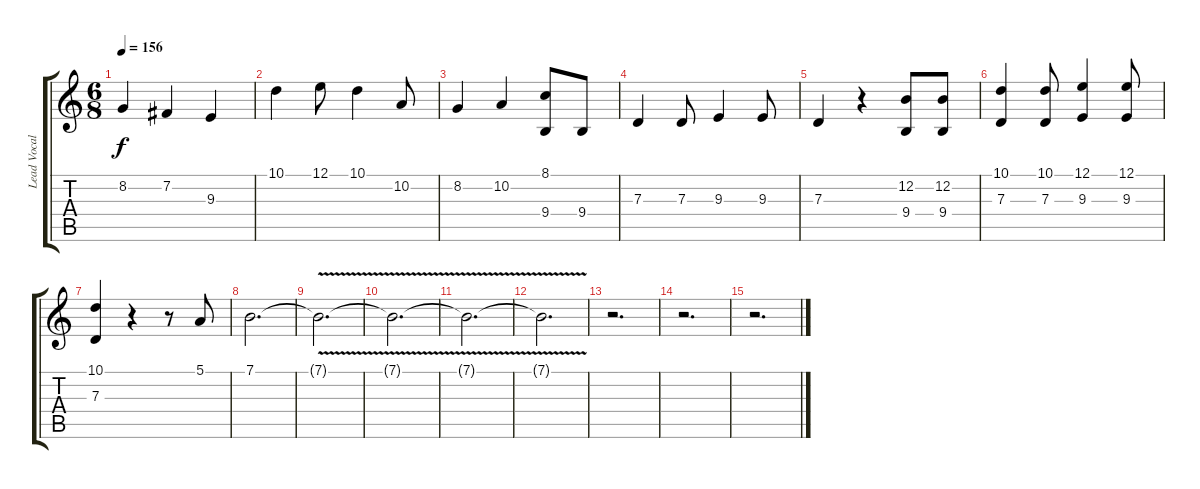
\track ("Lead Vocals" "Lead Vocal") {instrument tenorsax}
\staff {score tabs}
\tuning (E4 B3 G3 D3 A2 E2) {hide}
\ts (6 8)
\tempo 156
\clef g2
\ks c
8.2.4{dy f} 7.2.4 9.3.4 |
10.1.4 12.1.8 10.1.4 10.2.8 |
8.2.4 10.2.4 (8.1 9.4).8 9.4.8 |
7.3.4 7.3.8 9.3.4 9.3.8 |
7.3.4 r.4 (12.2 9.4).8 (12.2 9.4).8 |
(10.1 7.3).4 (10.1 7.3).8 (12.1 9.3).4 (12.1 9.3).8 |
(10.1 7.3).4 r.4 r.8 5.1.8 |
7.1.2{d} |
7.1{v t}.2{d} |
7.1{v t}.2{d} |
7.1{v t}.2{d} |
7.1{v t}.2{d} |
r.2{d} |
r.2{d} |
r.2{d}
